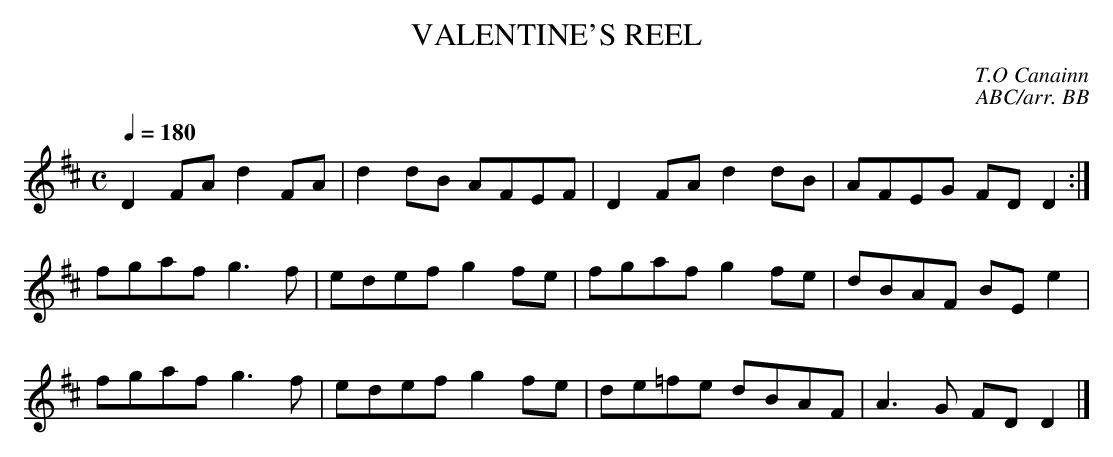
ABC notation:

X:1
T:VALENTINE'S REEL
C:T.O Canainn
C:ABC/arr. BB
Q:1/4=180
M:C
K:D
D2 FA d2 FA|d2dB AFEF|D2 FA d2dB|AFEG FDD2:|
fgaf g3f|edef g2fe|fgaf g2fe|dBAF BEe2|
fgaf g3f|edef g2fe|de=fe dBAF|A3G FDD2|]
